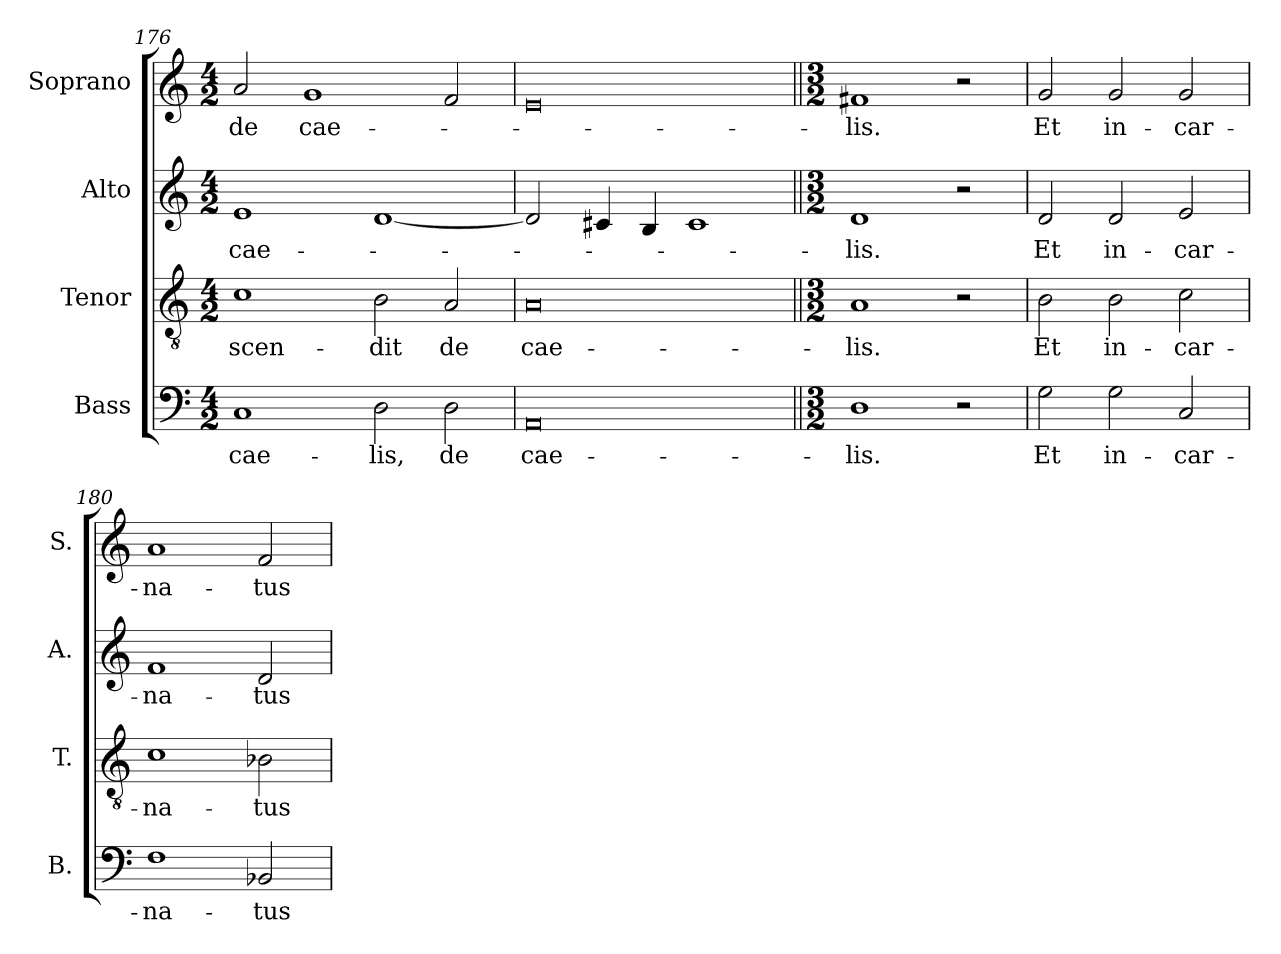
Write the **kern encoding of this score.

**kern	**text	**kern	**text	**kern	**text	**kern	**text
*part4	*part4	*part3	*part3	*part2	*part2	*part1	*part1
*staff4	*staff4	*staff3	*staff3	*staff2	*staff2	*staff1	*staff1
*I"Bass	*	*I"Tenor	*	*I"Alto	*	*I"Soprano	*
*I'B.	*	*I'T.	*	*I'A.	*	*I'S.	*
*clefF4	*	*clefGv2	*	*clefG2	*	*clefG2	*
*	*	*ITrd7c12	*	*	*	*	*
*k[]	*	*k[]	*	*k[]	*	*k[]	*
*C:	*	*C:	*	*C:	*	*C:	*
*M4/2	*	*M4/2	*	*M4/2	*	*M4/2	*
=176	=176	=176	=176	=176	=176	=176	=176
!	!LO:LY:b:color=#000000	!	!	!	!	!	!
!	!	!	!LO:LY:b:color=#000000	!	!	!	!
!	!	!	!	!	!LO:LY:b:color=#000000	!	!
!	!	!	!	!	!	!	!LO:LY:b:color=#000000
1Ci	cae-	1Ci	-scen-	1ei	cae-	2ai/	de
!	!	!	!	!	!	!	!LO:LY:b:color=#000000
.	.	.	.	.	.	1gi	cae-
!	!LO:LY:b:color=#000000	!	!	!	!	!	!
!	!	!	!LO:LY:b:color=#000000	!	!	!	!
2Di\	-lis,	2BBi\	-dit	[1di	.	.	.
!	!LO:LY:b:color=#000000	!	!	!	!	!	!
!	!	!	!LO:LY:b:color=#000000	!	!	!	!
2Di\	de	2AAi/	de	.	.	2fi/	.
!!LO:LB:g=z
=177	=177	=177	=177	=177	=177	=177	=177
!	!LO:LY:b:color=#000000	!	!	!	!	!	!
!	!	!	!LO:LY:b:color=#000000	!	!	!	!
0AAi	cae-	0AAi	cae-	2di/]	.	0ei	.
.	.	.	.	4c#Xi/	.	.	.
.	.	.	.	4Bi/	.	.	.
.	.	.	.	1c#i	.	.	.
=178||	=178||	=178||	=178||	=178||	=178||	=178||	=178||
*M3/2	*	*M3/2	*	*M3/2	*	*M3/2	*
!	!LO:LY:b:color=#000000	!	!	!	!	!	!
!	!	!	!LO:LY:b:color=#000000	!	!	!	!
!	!	!	!	!	!LO:LY:b:color=#000000	!	!
!	!	!	!	!	!	!	!LO:LY:b:color=#000000
1Di	-lis.	1AAi	-lis.	1di	-lis.	1f#Xi	-lis.
2r	.	2r	.	2r	.	2r	.
=179	=179	=179	=179	=179	=179	=179	=179
!	!LO:LY:b:color=#000000	!	!	!	!	!	!
!	!	!	!LO:LY:b:color=#000000	!	!	!	!
!	!	!	!	!	!LO:LY:b:color=#000000	!	!
!	!	!	!	!	!	!	!LO:LY:b:color=#000000
2Gi\	Et	2BBi\	Et	2di/	Et	2gi/	Et
!	!LO:LY:b:color=#000000	!	!	!	!	!	!
!	!	!	!LO:LY:b:color=#000000	!	!	!	!
!	!	!	!	!	!LO:LY:b:color=#000000	!	!
!	!	!	!	!	!	!	!LO:LY:b:color=#000000
2Gi\	in-	2BBi\	in-	2di/	in-	2gi/	in-
!	!LO:LY:b:color=#000000	!	!	!	!	!	!
!	!	!	!LO:LY:b:color=#000000	!	!	!	!
!	!	!	!	!	!LO:LY:b:color=#000000	!	!
!	!	!	!	!	!	!	!LO:LY:b:color=#000000
2Ci/	-car-	2Ci\	-car-	2ei/	-car-	2gi/	-car-
=180	=180	=180	=180	=180	=180	=180	=180
!	!LO:LY:b:color=#000000	!	!	!	!	!	!
!	!	!	!LO:LY:b:color=#000000	!	!	!	!
!	!	!	!	!	!LO:LY:b:color=#000000	!	!
!	!	!	!	!	!	!	!LO:LY:b:color=#000000
1Fi	-na-	1Ci	-na-	1fi	-na-	1ai	-na-
!	!LO:LY:b:color=#000000	!	!	!	!	!	!
!	!	!	!LO:LY:b:color=#000000	!	!	!	!
!	!	!	!	!	!LO:LY:b:color=#000000	!	!
!	!	!	!	!	!	!	!LO:LY:b:color=#000000
2BB-Xi/	-tus	2BB-Xi\	-tus	2di/	-tus	2fi/	-tus
=	=	=	=	=	=	=	=
*-	*-	*-	*-	*-	*-	*-	*-
